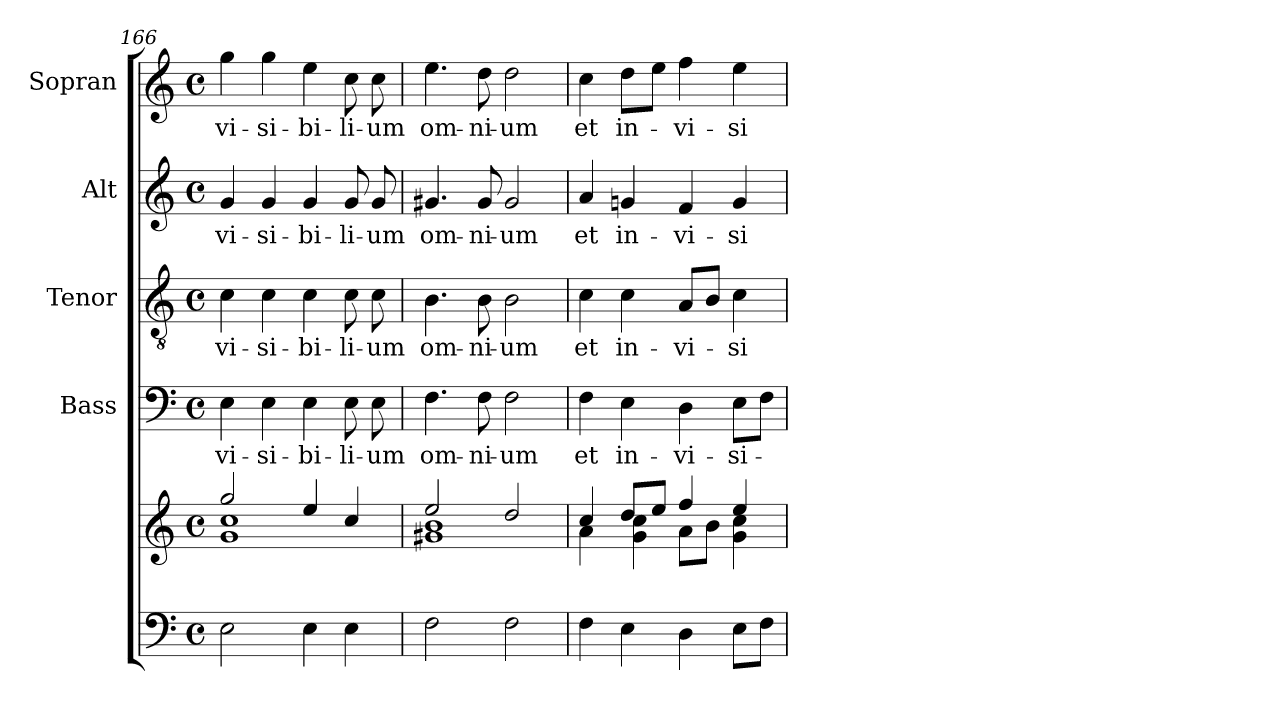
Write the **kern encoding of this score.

**kern	**kern	**kern	**text	**kern	**text	**kern	**text	**kern	**text
*part5	*part5	*part4	*part4	*part3	*part3	*part2	*part2	*part1	*part1
*staff6	*staff5	*staff4	*staff4	*staff3	*staff3	*staff2	*staff2	*staff1	*staff1
*	*	*I"Bass	*	*I"Tenor	*	*I"Alt	*	*I"Sopran	*
*	*	*I'B.	*	*I'T.	*	*I'A.	*	*I'S.	*
*clefF4	*clefG2	*clefF4	*	*clefGv2	*	*clefG2	*	*clefG2	*
*k[]	*k[]	*k[]	*	*k[]	*	*k[]	*	*k[]	*
*C:	*C:	*C:	*	*C:	*	*C:	*	*C:	*
*M4/4	*M4/4	*M4/4	*	*M4/4	*	*M4/4	*	*M4/4	*
*met(c)	*met(c)	*met(c)	*	*met(c)	*	*met(c)	*	*met(c)	*
=166	=166	=166	=166	=166	=166	=166	=166	=166	=166
*	*^	*	*	*	*	*	*	*	*
!	!	!	!	!LO:LY:b	!	!LO:LY:b	!	!LO:LY:b	!	!LO:LY:b
2E\	2gg/	1g 1cc	4E\	vi-	4c\	vi-	4g/	vi-	4gg\	vi-
!	!	!	!	!LO:LY:b	!	!LO:LY:b	!	!LO:LY:b	!	!LO:LY:b
.	.	.	4E\	-si-	4c\	-si-	4g/	-si-	4gg\	-si-
!	!	!	!	!LO:LY:b	!	!LO:LY:b	!	!LO:LY:b	!	!LO:LY:b
4E\	4ee/	.	4E\	-bi-	4c\	-bi-	4g/	-bi-	4ee\	-bi-
!	!	!	!	!LO:LY:b	!	!LO:LY:b	!	!LO:LY:b	!	!LO:LY:b
4E\	4cc/	.	8E\	-li-	8c\	-li-	8g/	-li-	8cc\	-li-
!	!	!	!	!LO:LY:b	!	!LO:LY:b	!	!LO:LY:b	!	!LO:LY:b
.	.	.	8E\	-um	8c\	-um	8g/	-um	8cc\	-um
=167	=167	=167	=167	=167	=167	=167	=167	=167	=167	=167
!	!	!	!	!LO:LY:b	!	!LO:LY:b	!	!LO:LY:b	!	!LO:LY:b
2F\	2ee/	1g#X 1b	4.F\	om-	4.B\	om-	4.g#X/	om-	4.ee\	om-
!	!	!	!	!LO:LY:b	!	!LO:LY:b	!	!LO:LY:b	!	!LO:LY:b
.	.	.	8F\	-ni-	8B\	-ni-	8g#/	-ni-	8dd\	-ni-
!	!	!	!	!LO:LY:b	!	!LO:LY:b	!	!LO:LY:b	!	!LO:LY:b
2F\	2dd/	.	2F\	-um	2B\	-um	2g#/	-um	2dd\	-um
=168	=168	=168	=168	=168	=168	=168	=168	=168	=168	=168
!	!	!	!	!LO:LY:b	!	!LO:LY:b	!	!LO:LY:b	!	!LO:LY:b
4F\	4cc/	4a\	4F\	et	4c\	et	4a/	et	4cc\	et
!	!	!	!	!LO:LY:b	!	!LO:LY:b	!	!LO:LY:b	!	!LO:LY:b
4E\	8dd/L	4g\ 4cc\	4E\	in-	4c\	in-	4gn/	in-	8dd\L	in-
.	8ee/J	.	.	.	.	.	.	.	8ee\J	.
!	!	!	!	!LO:LY:b	!	!LO:LY:b	!	!LO:LY:b	!	!LO:LY:b
4D\	4ff/	8a\L	4D\	-vi-	8A/L	-vi-	4f/	-vi-	4ff\	-vi-
.	.	8b\J	.	.	8B/J	.	.	.	.	.
!	!	!	!	!LO:LY:b	!	!LO:LY:b	!	!LO:LY:b	!	!LO:LY:b
8E\L	4ee/	4g\ 4cc\	8E\L	-si-	4c\	-si-	4g/	-si-	4ee\	-si-
8F\J	.	.	8F\J	.	.	.	.	.	.	.
*	*v	*v	*	*	*	*	*	*	*	*
=	=	=	=	=	=	=	=	=	=
*-	*-	*-	*-	*-	*-	*-	*-	*-	*-
